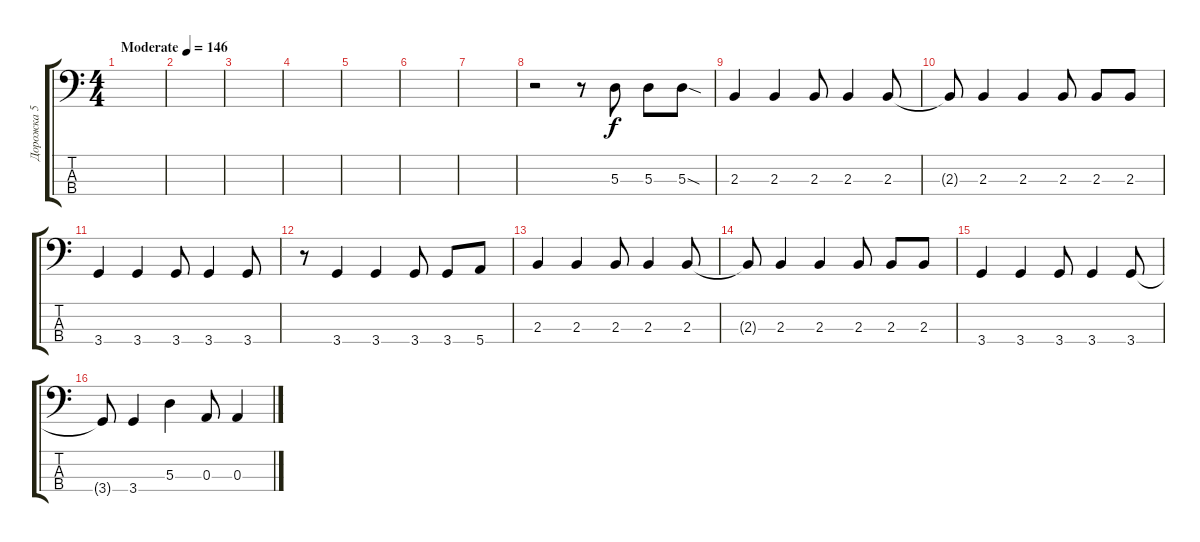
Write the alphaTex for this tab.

\track ("Дорожка 5" "Дорожка 5") {instrument electricbassfinger}
\staff {score tabs}
\tuning (G2 D2 A1 E1) {hide}
\ts (4 4)
\tempo (146 "Moderate")
\clef f4
\ks c
|
|
|
|
|
|
|
r.2 r.8 5.3.8 5.3.8 5.3{sod}.8 |
2.3.4 2.3.4 2.3.8 2.3.4 2.3.8 |
2.3{t}.8 2.3.4 2.3.4 2.3.8 2.3.8 2.3.8 |
3.4.4 3.4.4 3.4.8 3.4.4 3.4.8 |
r.8 3.4.4 3.4.4 3.4.8 3.4.8 5.4.8 |
2.3.4 2.3.4 2.3.8 2.3.4 2.3.8 |
2.3{t}.8 2.3.4 2.3.4 2.3.8 2.3.8 2.3.8 |
3.4.4 3.4.4 3.4.8 3.4.4 3.4.8 |
3.4{t}.8 3.4.4 5.3.4 0.3.8 0.3.4
